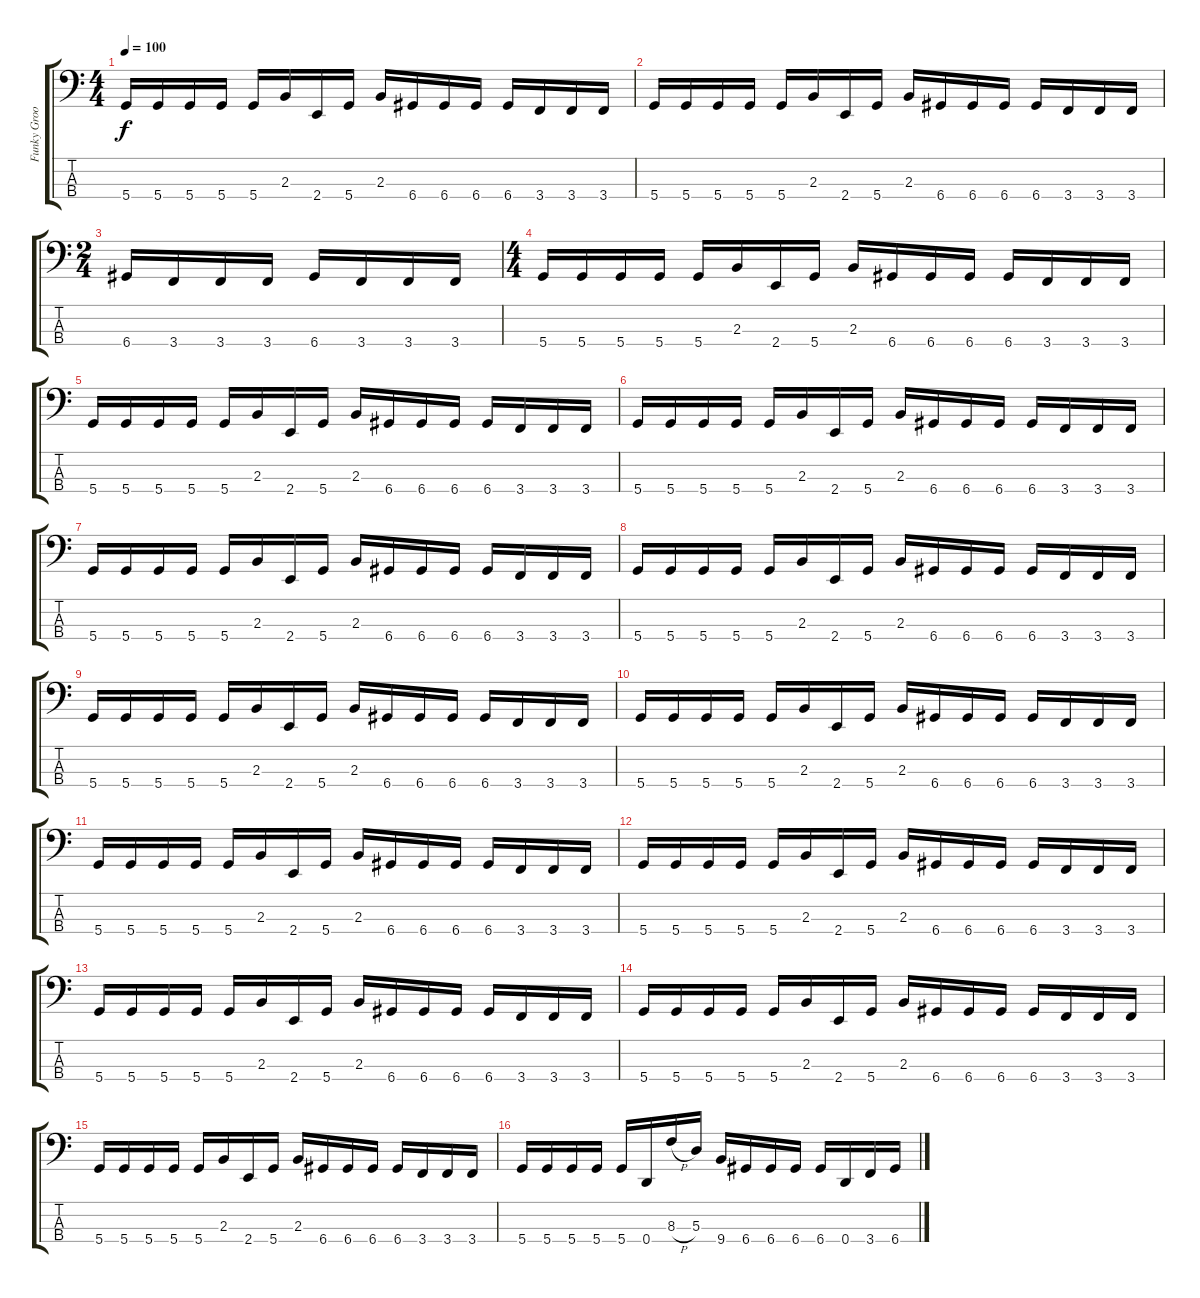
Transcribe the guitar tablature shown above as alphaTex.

\track ("Funky Groovy Bass" "Funky Groo") {instrument slapbass1}
\staff {score tabs}
\tuning (G2 D2 A1 D1) {hide}
\ts (4 4)
\tempo 100
\clef f4
\ks c
5.4.16{dy f volume 16 instrument slapbass2} 5.4.16 5.4.16 5.4.16 5.4.16 2.3.16 2.4.16 5.4.16 2.3.16 6.4.16 6.4.16 6.4.16 6.4.16 3.4.16 3.4.16 3.4.16 |
5.4.16{volume 16 instrument slapbass2} 5.4.16 5.4.16 5.4.16 5.4.16 2.3.16 2.4.16 5.4.16 2.3.16 6.4.16 6.4.16 6.4.16 6.4.16 3.4.16 3.4.16 3.4.16 |
\ts (2 4)
6.4.16 3.4.16 3.4.16 3.4.16 6.4.16 3.4.16 3.4.16 3.4.16 |
\ts (4 4)
5.4.16{volume 16 instrument slapbass2} 5.4.16 5.4.16 5.4.16 5.4.16 2.3.16 2.4.16 5.4.16 2.3.16 6.4.16 6.4.16 6.4.16 6.4.16 3.4.16 3.4.16 3.4.16 |
5.4.16{volume 16 instrument slapbass2} 5.4.16 5.4.16 5.4.16 5.4.16 2.3.16 2.4.16 5.4.16 2.3.16 6.4.16 6.4.16 6.4.16 6.4.16 3.4.16 3.4.16 3.4.16 |
5.4.16{volume 16 instrument slapbass2} 5.4.16 5.4.16 5.4.16 5.4.16 2.3.16 2.4.16 5.4.16 2.3.16 6.4.16 6.4.16 6.4.16 6.4.16 3.4.16 3.4.16 3.4.16 |
5.4.16{volume 16 instrument slapbass2} 5.4.16 5.4.16 5.4.16 5.4.16 2.3.16 2.4.16 5.4.16 2.3.16 6.4.16 6.4.16 6.4.16 6.4.16 3.4.16 3.4.16 3.4.16 |
5.4.16{volume 16 instrument slapbass2} 5.4.16 5.4.16 5.4.16 5.4.16 2.3.16 2.4.16 5.4.16 2.3.16 6.4.16 6.4.16 6.4.16 6.4.16 3.4.16 3.4.16 3.4.16 |
5.4.16{volume 16 instrument slapbass2} 5.4.16 5.4.16 5.4.16 5.4.16 2.3.16 2.4.16 5.4.16 2.3.16 6.4.16 6.4.16 6.4.16 6.4.16 3.4.16 3.4.16 3.4.16 |
5.4.16{volume 16 instrument slapbass2} 5.4.16 5.4.16 5.4.16 5.4.16 2.3.16 2.4.16 5.4.16 2.3.16 6.4.16 6.4.16 6.4.16 6.4.16 3.4.16 3.4.16 3.4.16 |
5.4.16{volume 16 instrument slapbass2} 5.4.16 5.4.16 5.4.16 5.4.16 2.3.16 2.4.16 5.4.16 2.3.16 6.4.16 6.4.16 6.4.16 6.4.16 3.4.16 3.4.16 3.4.16 |
5.4.16{volume 16 instrument slapbass2} 5.4.16 5.4.16 5.4.16 5.4.16 2.3.16 2.4.16 5.4.16 2.3.16 6.4.16 6.4.16 6.4.16 6.4.16 3.4.16 3.4.16 3.4.16 |
5.4.16{volume 16 instrument slapbass2} 5.4.16 5.4.16 5.4.16 5.4.16 2.3.16 2.4.16 5.4.16 2.3.16 6.4.16 6.4.16 6.4.16 6.4.16 3.4.16 3.4.16 3.4.16 |
5.4.16{volume 16 instrument slapbass2} 5.4.16 5.4.16 5.4.16 5.4.16 2.3.16 2.4.16 5.4.16 2.3.16 6.4.16 6.4.16 6.4.16 6.4.16 3.4.16 3.4.16 3.4.16 |
5.4.16{volume 16 instrument slapbass2} 5.4.16 5.4.16 5.4.16 5.4.16 2.3.16 2.4.16 5.4.16 2.3.16 6.4.16 6.4.16 6.4.16 6.4.16 3.4.16 3.4.16 3.4.16 |
5.4.16 5.4.16 5.4.16 5.4.16 5.4.16 0.4.16 8.3{h}.16 5.3.16 9.4.16 6.4.16 6.4.16 6.4.16 6.4.16 0.4.16 3.4.16 6.4.16
